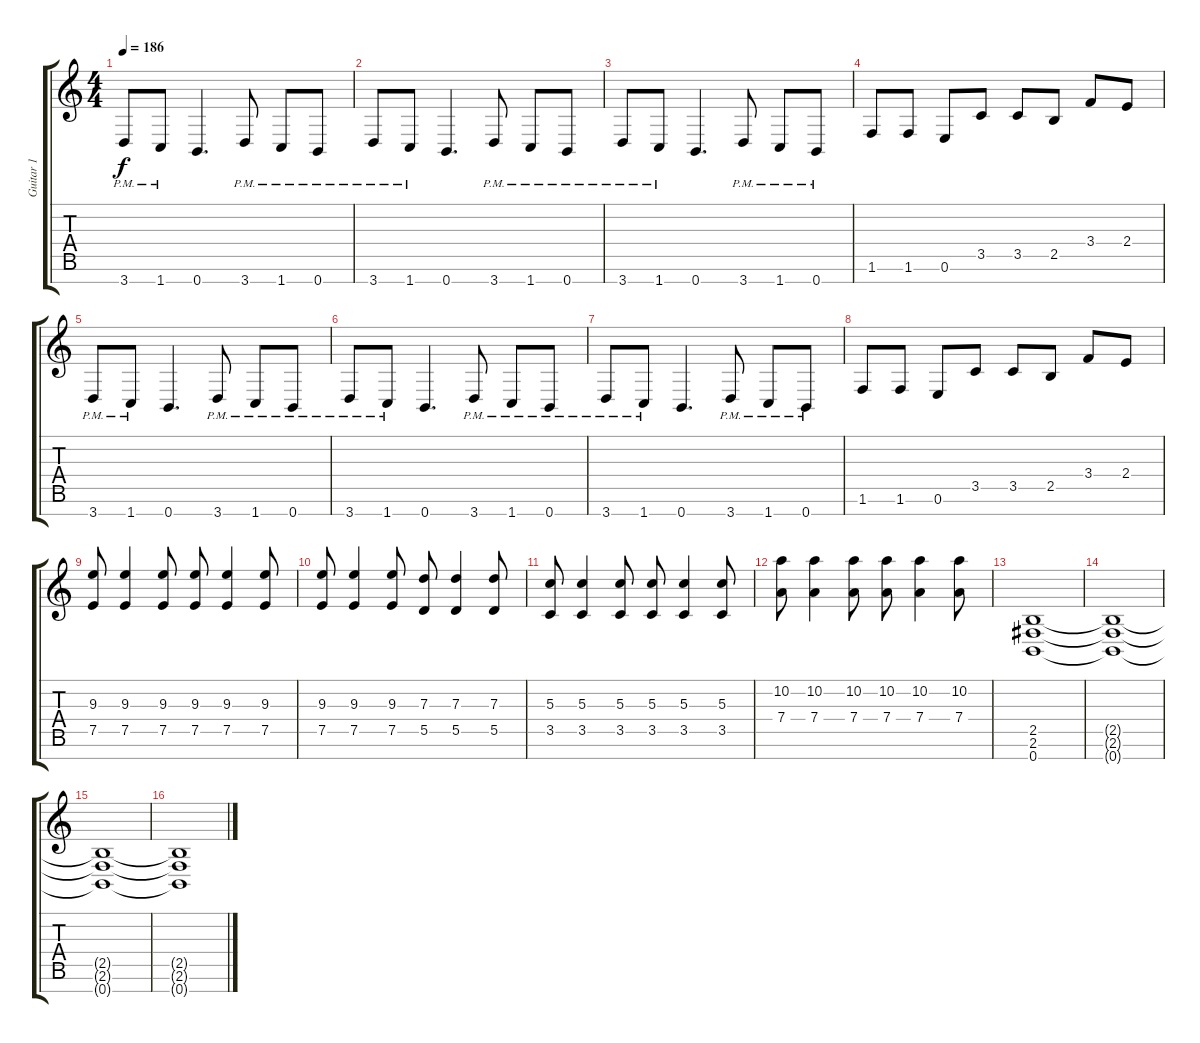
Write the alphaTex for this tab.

\track ("Guitar 1" "Guitar 1") {instrument distortionguitar}
\staff {score tabs}
\tuning (E4 B3 G3 D3 A2 E2 B1) {hide}
\ts (4 4)
\tempo 186
\clef g2
\ks c
3.7{pm}.8{dy f} 1.7{pm}.8 0.7.4{d} 3.7{pm}.8 1.7{pm}.8 0.7{pm}.8 |
3.7{pm}.8 1.7{pm}.8 0.7.4{d} 3.7{pm}.8 1.7{pm}.8 0.7{pm}.8 |
3.7{pm}.8 1.7{pm}.8 0.7.4{d} 3.7{pm}.8 1.7{pm}.8 0.7{pm}.8 |
1.6.8 1.6.8 0.6.8 3.5.8 3.5.8 2.5.8 3.4.8 2.4.8 |
3.7{pm}.8 1.7{pm}.8 0.7.4{d} 3.7{pm}.8 1.7{pm}.8 0.7{pm}.8 |
3.7{pm}.8 1.7{pm}.8 0.7.4{d} 3.7{pm}.8 1.7{pm}.8 0.7{pm}.8 |
3.7{pm}.8 1.7{pm}.8 0.7.4{d} 3.7{pm}.8 1.7{pm}.8 0.7{pm}.8 |
1.6.8 1.6.8 0.6.8 3.5.8 3.5.8 2.5.8 3.4.8 2.4.8 |
(9.3 7.5).8 (9.3 7.5).4 (9.3 7.5).8 (9.3 7.5).8 (9.3 7.5).4 (9.3 7.5).8 |
(9.3 7.5).8 (9.3 7.5).4 (9.3 7.5).8 (7.3 5.5).8 (7.3 5.5).4 (7.3 5.5).8 |
(5.3 3.5).8 (5.3 3.5).4 (5.3 3.5).8 (5.3 3.5).8 (5.3 3.5).4 (5.3 3.5).8 |
(10.2 7.4).8 (10.2 7.4).4 (10.2 7.4).8 (10.2 7.4).8 (10.2 7.4).4 (10.2 7.4).8 |
(2.5 2.6 0.7).1 |
(2.5{t} 2.6{t} 0.7{t}).1 |
(2.5{t} 2.6{t} 0.7{t}).1 |
(2.5{t} 2.6{t} 0.7{t}).1
